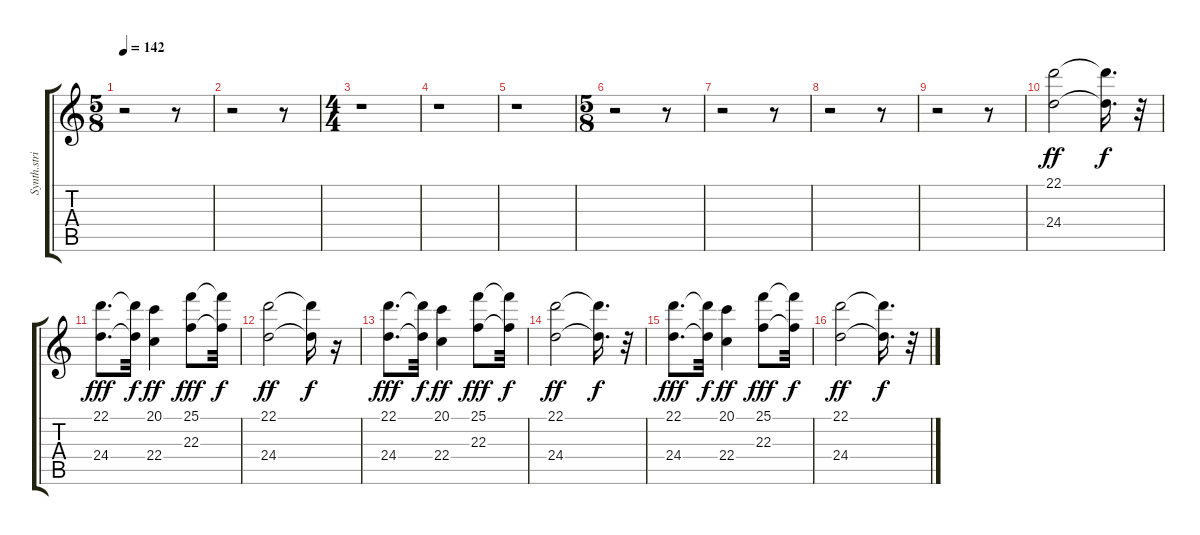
\track ("Synth.strings                       " "Synth.stri") {instrument synthstrings1}
\staff {score tabs}
\tuning (E4 B3 G3 D3 A2 E2) {hide}
\ts (5 8)
\tempo 142
\clef g2
\ks c
r.2{dy f} r.8 |
r.2 r.8 |
\ts (4 4)
r.1 |
r.1 |
r.1 |
\ts (5 8)
r.2 r.8 |
r.2 r.8 |
r.2 r.8 |
r.2 r.8 |
(22.1 24.4).2{dy ff} (22.1{t} 24.4{t}).16{d dy f} r.32 |
(22.1 24.4).8{d dy fff} (22.1{t} 24.4{t}).32{dy f} (20.1 22.4).4{dy ff} (25.1 22.3).8{dy fff} (25.1{t} 22.3{t}).32{dy f} |
(22.1 24.4).2{dy ff} (22.1{t} 24.4{t}).16{dy f} r.16 |
(22.1 24.4).8{d dy fff} (22.1{t} 24.4{t}).32{dy f} (20.1 22.4).4{dy ff} (25.1 22.3).8{dy fff} (25.1{t} 22.3{t}).32{dy f} |
(22.1 24.4).2{dy ff} (22.1{t} 24.4{t}).16{d dy f} r.32 |
(22.1 24.4).8{d dy fff} (22.1{t} 24.4{t}).32{dy f} (20.1 22.4).4{dy ff} (25.1 22.3).8{dy fff} (25.1{t} 22.3{t}).32{dy f} |
(22.1 24.4).2{dy ff} (22.1{t} 24.4{t}).16{d dy f} r.32
